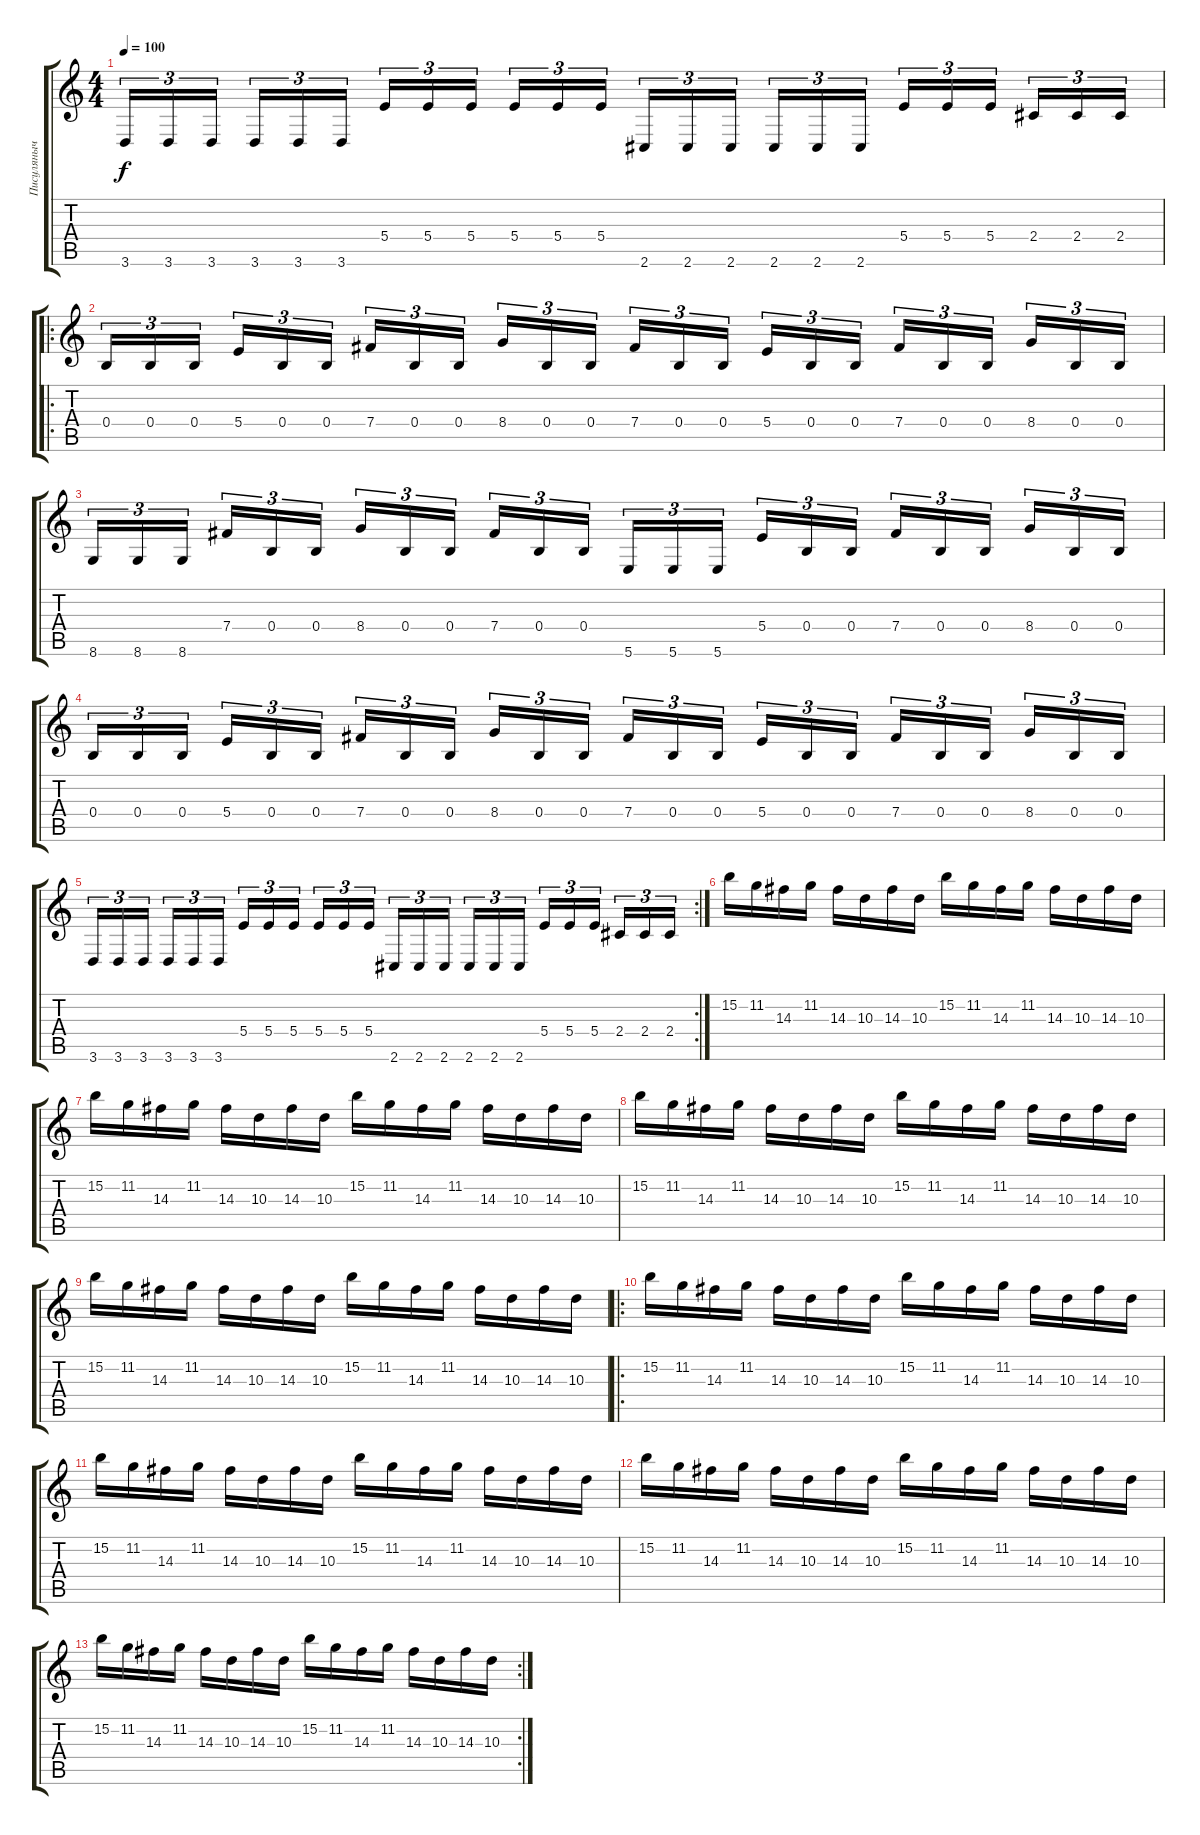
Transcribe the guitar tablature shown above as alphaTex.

\track ("Писуляныч" "Писуляныч") {instrument distortionguitar}
\staff {score tabs}
\tuning (Db4 Ab3 E3 B2 Gb2 B1) {hide}
\ts (4 4)
\tempo 100
\clef g2
\ks c
3.6.16{tu (3 2) dy f} 3.6.16{tu (3 2)} 3.6.16{tu (3 2) beam splitsecondary} 3.6.16{tu (3 2)} 3.6.16{tu (3 2)} 3.6.16{tu (3 2)} 5.4.16{tu (3 2)} 5.4.16{tu (3 2)} 5.4.16{tu (3 2) beam splitsecondary} 5.4.16{tu (3 2)} 5.4.16{tu (3 2)} 5.4.16{tu (3 2)} 2.6.16{tu (3 2)} 2.6.16{tu (3 2)} 2.6.16{tu (3 2) beam splitsecondary} 2.6.16{tu (3 2)} 2.6.16{tu (3 2)} 2.6.16{tu (3 2)} 5.4.16{tu (3 2)} 5.4.16{tu (3 2)} 5.4.16{tu (3 2) beam splitsecondary} 2.4.16{tu (3 2)} 2.4.16{tu (3 2)} 2.4.16{tu (3 2)} |
\ro
0.4.16{tu (3 2)} 0.4.16{tu (3 2)} 0.4.16{tu (3 2) beam splitsecondary} 5.4.16{tu (3 2)} 0.4.16{tu (3 2)} 0.4.16{tu (3 2)} 7.4.16{tu (3 2)} 0.4.16{tu (3 2)} 0.4.16{tu (3 2) beam splitsecondary} 8.4.16{tu (3 2)} 0.4.16{tu (3 2)} 0.4.16{tu (3 2)} 7.4.16{tu (3 2)} 0.4.16{tu (3 2)} 0.4.16{tu (3 2) beam splitsecondary} 5.4.16{tu (3 2)} 0.4.16{tu (3 2)} 0.4.16{tu (3 2)} 7.4.16{tu (3 2)} 0.4.16{tu (3 2)} 0.4.16{tu (3 2) beam splitsecondary} 8.4.16{tu (3 2)} 0.4.16{tu (3 2)} 0.4.16{tu (3 2)} |
8.6.16{tu (3 2)} 8.6.16{tu (3 2)} 8.6.16{tu (3 2) beam splitsecondary} 7.4.16{tu (3 2)} 0.4.16{tu (3 2)} 0.4.16{tu (3 2)} 8.4.16{tu (3 2)} 0.4.16{tu (3 2)} 0.4.16{tu (3 2) beam splitsecondary} 7.4.16{tu (3 2)} 0.4.16{tu (3 2)} 0.4.16{tu (3 2)} 5.6.16{tu (3 2)} 5.6.16{tu (3 2)} 5.6.16{tu (3 2) beam splitsecondary} 5.4.16{tu (3 2)} 0.4.16{tu (3 2)} 0.4.16{tu (3 2)} 7.4.16{tu (3 2)} 0.4.16{tu (3 2)} 0.4.16{tu (3 2) beam splitsecondary} 8.4.16{tu (3 2)} 0.4.16{tu (3 2)} 0.4.16{tu (3 2)} |
0.4.16{tu (3 2)} 0.4.16{tu (3 2)} 0.4.16{tu (3 2) beam splitsecondary} 5.4.16{tu (3 2)} 0.4.16{tu (3 2)} 0.4.16{tu (3 2)} 7.4.16{tu (3 2)} 0.4.16{tu (3 2)} 0.4.16{tu (3 2) beam splitsecondary} 8.4.16{tu (3 2)} 0.4.16{tu (3 2)} 0.4.16{tu (3 2)} 7.4.16{tu (3 2)} 0.4.16{tu (3 2)} 0.4.16{tu (3 2) beam splitsecondary} 5.4.16{tu (3 2)} 0.4.16{tu (3 2)} 0.4.16{tu (3 2)} 7.4.16{tu (3 2)} 0.4.16{tu (3 2)} 0.4.16{tu (3 2) beam splitsecondary} 8.4.16{tu (3 2)} 0.4.16{tu (3 2)} 0.4.16{tu (3 2)} |
\rc 2
3.6.16{tu (3 2)} 3.6.16{tu (3 2)} 3.6.16{tu (3 2) beam splitsecondary} 3.6.16{tu (3 2)} 3.6.16{tu (3 2)} 3.6.16{tu (3 2)} 5.4.16{tu (3 2)} 5.4.16{tu (3 2)} 5.4.16{tu (3 2) beam splitsecondary} 5.4.16{tu (3 2)} 5.4.16{tu (3 2)} 5.4.16{tu (3 2)} 2.6.16{tu (3 2)} 2.6.16{tu (3 2)} 2.6.16{tu (3 2) beam splitsecondary} 2.6.16{tu (3 2)} 2.6.16{tu (3 2)} 2.6.16{tu (3 2)} 5.4.16{tu (3 2)} 5.4.16{tu (3 2)} 5.4.16{tu (3 2) beam splitsecondary} 2.4.16{tu (3 2)} 2.4.16{tu (3 2)} 2.4.16{tu (3 2)} |
15.2.16 11.2.16 14.3.16 11.2.16 14.3.16 10.3.16 14.3.16 10.3.16 15.2.16 11.2.16 14.3.16 11.2.16 14.3.16 10.3.16 14.3.16 10.3.16 |
15.2.16 11.2.16 14.3.16 11.2.16 14.3.16 10.3.16 14.3.16 10.3.16 15.2.16 11.2.16 14.3.16 11.2.16 14.3.16 10.3.16 14.3.16 10.3.16 |
15.2.16 11.2.16 14.3.16 11.2.16 14.3.16 10.3.16 14.3.16 10.3.16 15.2.16 11.2.16 14.3.16 11.2.16 14.3.16 10.3.16 14.3.16 10.3.16 |
15.2.16 11.2.16 14.3.16 11.2.16 14.3.16 10.3.16 14.3.16 10.3.16 15.2.16 11.2.16 14.3.16 11.2.16 14.3.16 10.3.16 14.3.16 10.3.16 |
\ro
15.2.16 11.2.16 14.3.16 11.2.16 14.3.16 10.3.16 14.3.16 10.3.16 15.2.16 11.2.16 14.3.16 11.2.16 14.3.16 10.3.16 14.3.16 10.3.16 |
15.2.16 11.2.16 14.3.16 11.2.16 14.3.16 10.3.16 14.3.16 10.3.16 15.2.16 11.2.16 14.3.16 11.2.16 14.3.16 10.3.16 14.3.16 10.3.16 |
15.2.16 11.2.16 14.3.16 11.2.16 14.3.16 10.3.16 14.3.16 10.3.16 15.2.16 11.2.16 14.3.16 11.2.16 14.3.16 10.3.16 14.3.16 10.3.16 |
\rc 2
15.2.16 11.2.16 14.3.16 11.2.16 14.3.16 10.3.16 14.3.16 10.3.16 15.2.16 11.2.16 14.3.16 11.2.16 14.3.16 10.3.16 14.3.16 10.3.16
